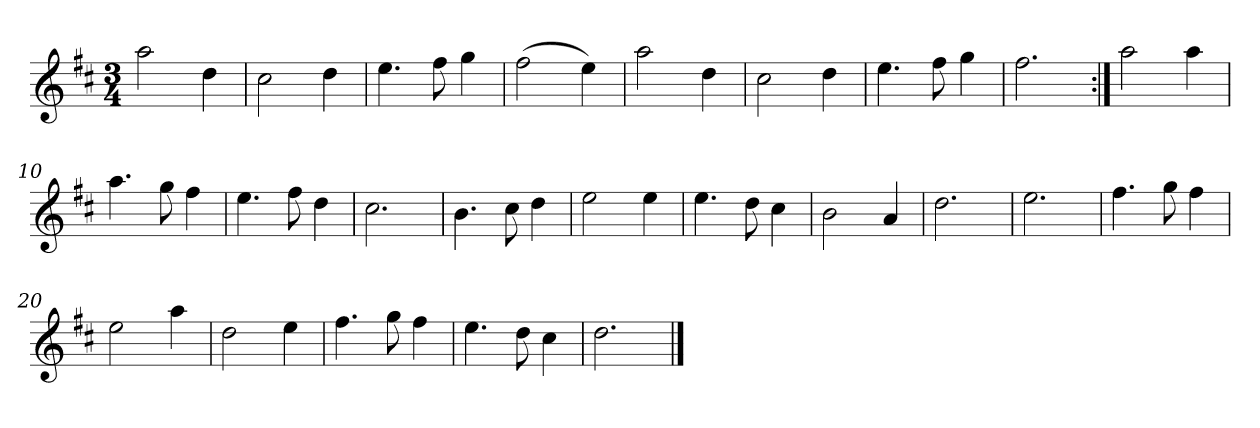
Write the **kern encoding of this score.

**kern
*part1
*staff1
*clefG2
*k[f#c#]
*D:
*M3/4
*MM120
=1
2aa
4dd
=2
2cc#
4dd
=3
4.ee
8ff#
4gg
=4
(2ff#
4ee)
=5
2aa
4dd
=6
2cc#
4dd
=7
4.ee
8ff#
4gg
=8
2.ff#
=9:|!
2aa
4aa
=10
4.aa
8gg
4ff#
=11
4.ee
8ff#
4dd
=12
2.cc#
=13
4.b
8cc#
4dd
=14
2ee
4ee
=15
4.ee
8dd
4cc#
=16
2b
4a
=17
2.dd
=18
2.ee
=19
4.ff#
8gg
4ff#
=20
2ee
4aa
=21
2dd
4ee
=22
4.ff#
8gg
4ff#
=23
4.ee
8dd
4cc#
=24
2.dd
==
*-
